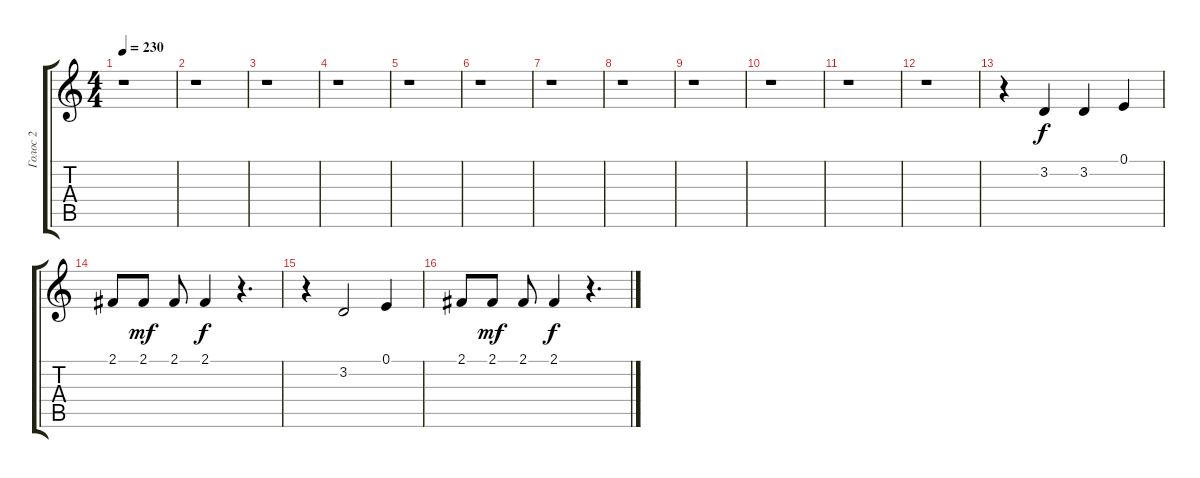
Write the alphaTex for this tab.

\track ("Голос 2" "Голос 2") {instrument clarinet}
\staff {score tabs}
\tuning (E4 B3 G3 D3 A2 E2) {hide}
\ts (4 4)
\tempo 230
\clef g2
\ks c
r.1{dy f} |
r.1 |
r.1 |
r.1 |
r.1 |
r.1 |
r.1 |
r.1 |
r.1 |
r.1 |
r.1 |
r.1 |
r.4 3.2.4 3.2.4 0.1.4 |
2.1.8 2.1.8{dy mf} 2.1.8 2.1.4{dy f} r.4{d} |
r.4 3.2.2 0.1.4 |
2.1.8 2.1.8{dy mf} 2.1.8 2.1.4{dy f} r.4{d}
